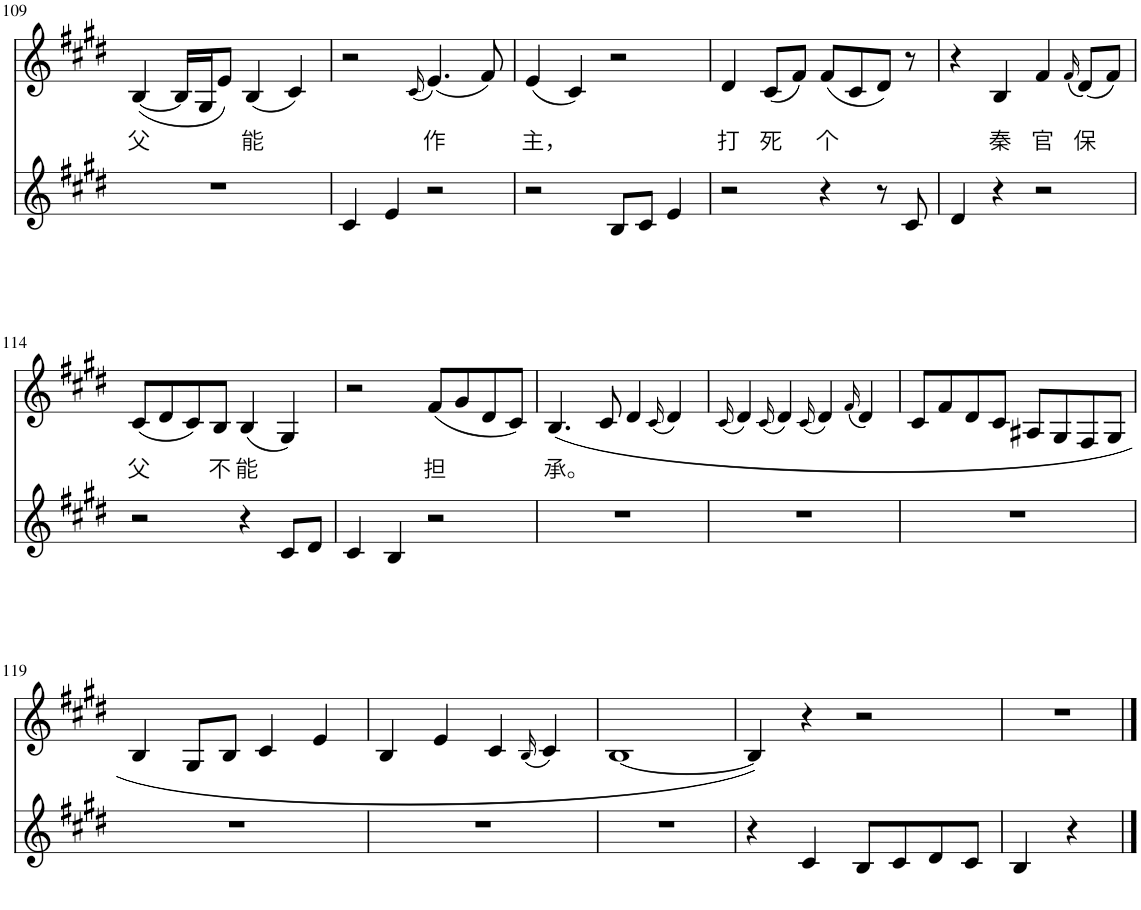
**kern	**kern	**text
*part2	*part1	*part1
*staff2	*staff1	*staff1
*I"Piano	*I"Piano	*
*I'Pno	*I'Pno	*
!!LO:PB:g=z
*clefG2	*clefG2	*
*k[f#c#g#d#]	*k[f#c#g#d#]	*
*M4/4	*M4/4	*
=109	=109	=109
!	!	!LO:LY:b
1r	([4B/	父
.	16B/LL]	.
.	16G#/J	.
.	8e/J)	.
!	!	!LO:LY:b
.	(4B/	能
.	4c#/)	.
=110	=110	=110
4c#/	2r	.
4e/	.	.
.	(16qc#/	.
!	!	!LO:LY:b
2r	(4.e/)	作
.	8f#/)	.
=111	=111	=111
!	!	!LO:LY:b
2r	(4e/	主，
.	4c#/)	.
8B/L	2r	.
8c#/J	.	.
4e/	.	.
=112	=112	=112
!	!	!LO:LY:b
2r	4d#/	打
!	!	!LO:LY:b
.	(8c#/L	死
.	8f#/J)	.
!	!	!LO:LY:b
4r	(8f#/L	个
.	8c#/	.
8r	8d#/J)	.
8c#/	8r	.
=113	=113	=113
4d#/	4r	.
!	!	!LO:LY:b
4r	4B/	秦
!	!	!LO:LY:b
2r	4f#/	官
.	(16qf#/	.
!	!	!LO:LY:b
.	(8d#/L)	保
.	8f#/J)	.
!!LO:LB:g=z
=114	=114	=114
!	!	!LO:LY:b
2r	(8c#/L	父
.	8d#/	.
.	8c#/)	.
!	!	!LO:LY:b
.	8B/J	不
!	!	!LO:LY:b
4r	(4B/	能
8c#/L	4G#/)	.
8d#/J	.	.
=115	=115	=115
4c#/	2r	.
4B/	.	.
!	!	!LO:LY:b
2r	(8f#/L	担
.	8g#/	.
.	8d#/	.
.	8c#/J)	.
=116	=116	=116
!	!	!LO:LY:b
1r	(4.B/	承。
.	8c#/	.
.	4d#/	.
.	(16qc#/	.
.	4d#/)	.
=117	=117	=117
.	(16qc#/	.
1r	4d#/)	.
.	(16qc#/	.
.	4d#/)	.
.	(16qc#/	.
.	4d#/)	.
.	(16qf#/	.
.	4d#/)	.
=118	=118	=118
1r	8c#/L	.
.	8f#/	.
.	8d#/	.
.	8c#/J	.
.	8A#X/L	.
.	8G#/	.
.	8F#/	.
.	8G#/J	.
!!LO:LB:g=z
=119	=119	=119
1r	4B/	.
.	8G#/L	.
.	8B/J	.
.	4c#/	.
.	4e/	.
=120	=120	=120
1r	4B/	.
.	4e/	.
.	4c#/	.
.	(16qB/	.
.	4c#/)	.
=121	=121	=121
1r	[1B	.
=122	=122	=122
4r	4B/])	.
4c#/	4r	.
8B/L	2r	.
8c#/	.	.
8d#/	.	.
8c#/J	.	.
=123	=123	=123
4B/	1r	.
4r	.	.
2ryy	.	.
==	==	==
*-	*-	*-
